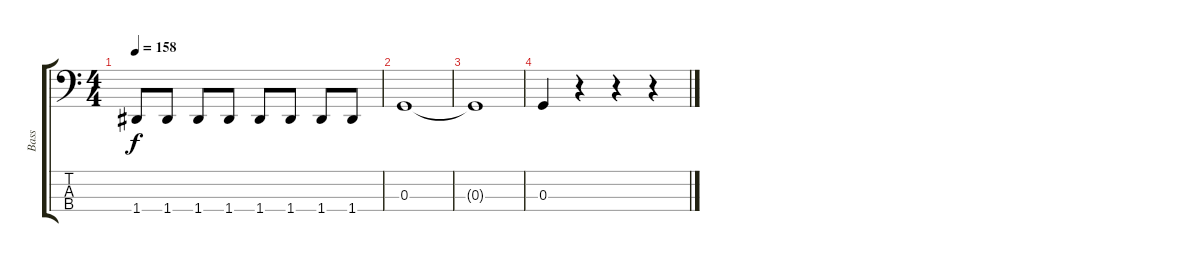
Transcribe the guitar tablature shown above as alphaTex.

\track ("Bass" "Bass") {instrument electricbasspick}
\staff {score tabs}
\tuning (F2 C2 G1 D1) {hide}
\ts (4 4)
\tempo 158
\clef f4
\ks c
1.4.8{dy f} 1.4.8 1.4.8 1.4.8 1.4.8 1.4.8 1.4.8 1.4.8 |
0.3.1 |
0.3{t}.1 |
0.3.4 r.4 r.4 r.4
